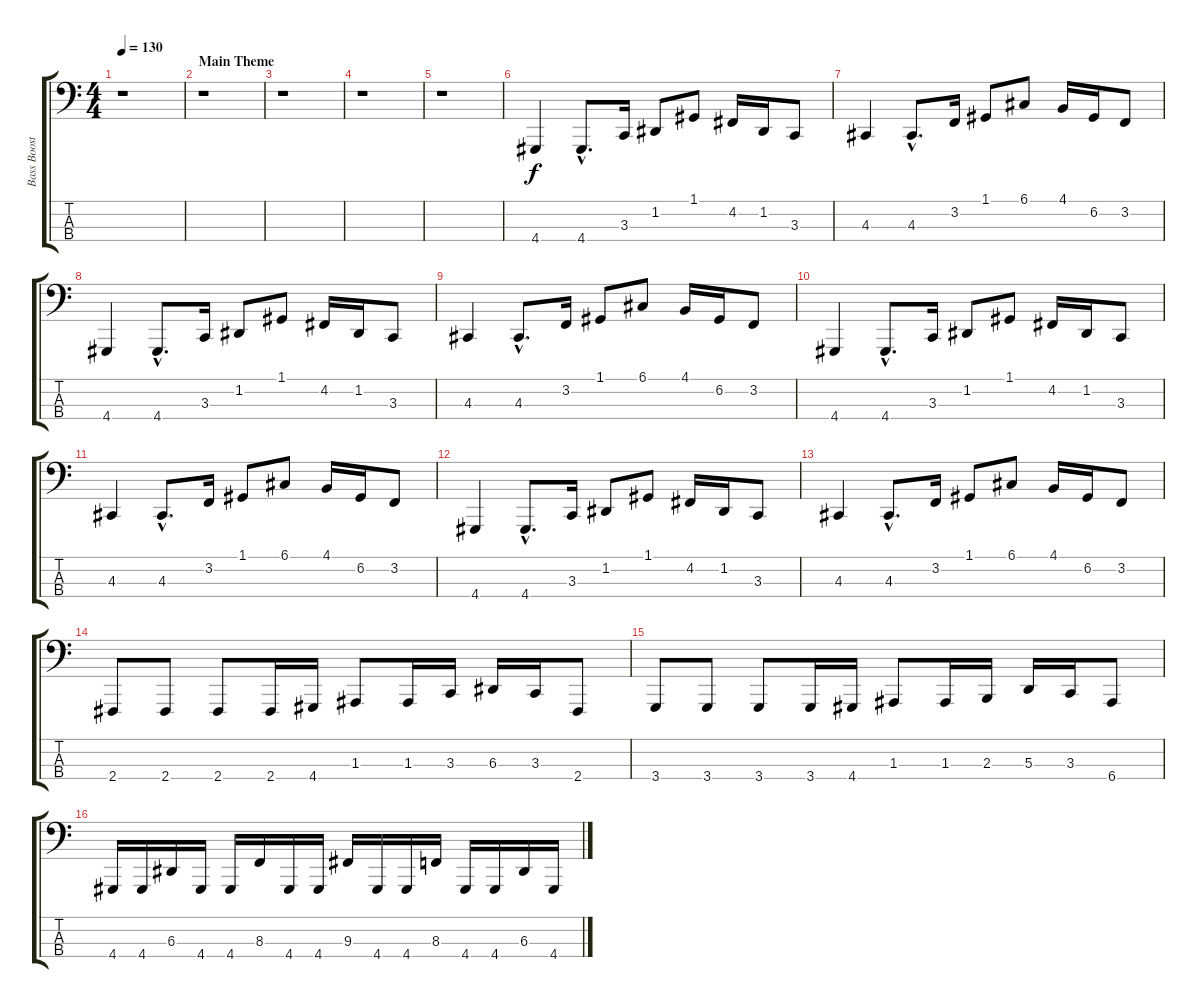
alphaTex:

\track ("Bass Boost" "Bass Boost") {instrument reedorgan}
\staff {score tabs}
\tuning (G2 D2 A1 E1) {hide}
\ts (4 4)
\tempo 130
\clef f4
\ks c
r.1{dy f instrument reedorgan} |
\section ("" "Main Theme")
r.1 |
r.1 |
r.1 |
r.1 |
4.4.4 4.4{hac}.8{d} 3.3.16 1.2.8 1.1.8 4.2.16 1.2.16 3.3.8 |
4.3.4 4.3{hac}.8{d} 3.2.16 1.1.8 6.1.8 4.1.16 6.2.16 3.2.8 |
4.4.4 4.4{hac}.8{d} 3.3.16 1.2.8 1.1.8 4.2.16 1.2.16 3.3.8 |
4.3.4 4.3{hac}.8{d} 3.2.16 1.1.8 6.1.8 4.1.16 6.2.16 3.2.8 |
4.4.4 4.4{hac}.8{d} 3.3.16 1.2.8 1.1.8 4.2.16 1.2.16 3.3.8 |
4.3.4 4.3{hac}.8{d} 3.2.16 1.1.8 6.1.8 4.1.16 6.2.16 3.2.8 |
4.4.4 4.4{hac}.8{d} 3.3.16 1.2.8 1.1.8 4.2.16 1.2.16 3.3.8 |
4.3.4 4.3{hac}.8{d} 3.2.16 1.1.8 6.1.8 4.1.16 6.2.16 3.2.8 |
2.4.8 2.4.8 2.4.8 2.4.16 4.4.16 1.3.8 1.3.16 3.3.16 6.3.16 3.3.16 2.4.8 |
3.4.8 3.4.8 3.4.8 3.4.16 4.4.16 1.3.8 1.3.16 2.3.16 5.3.16 3.3.16 6.4.8 |
4.4.16 4.4.16 6.3.16 4.4.16 4.4.16 8.3.16 4.4.16 4.4.16 9.3.16 4.4.16 4.4.16 8.3.16 4.4.16 4.4.16 6.3.16 4.4.16
